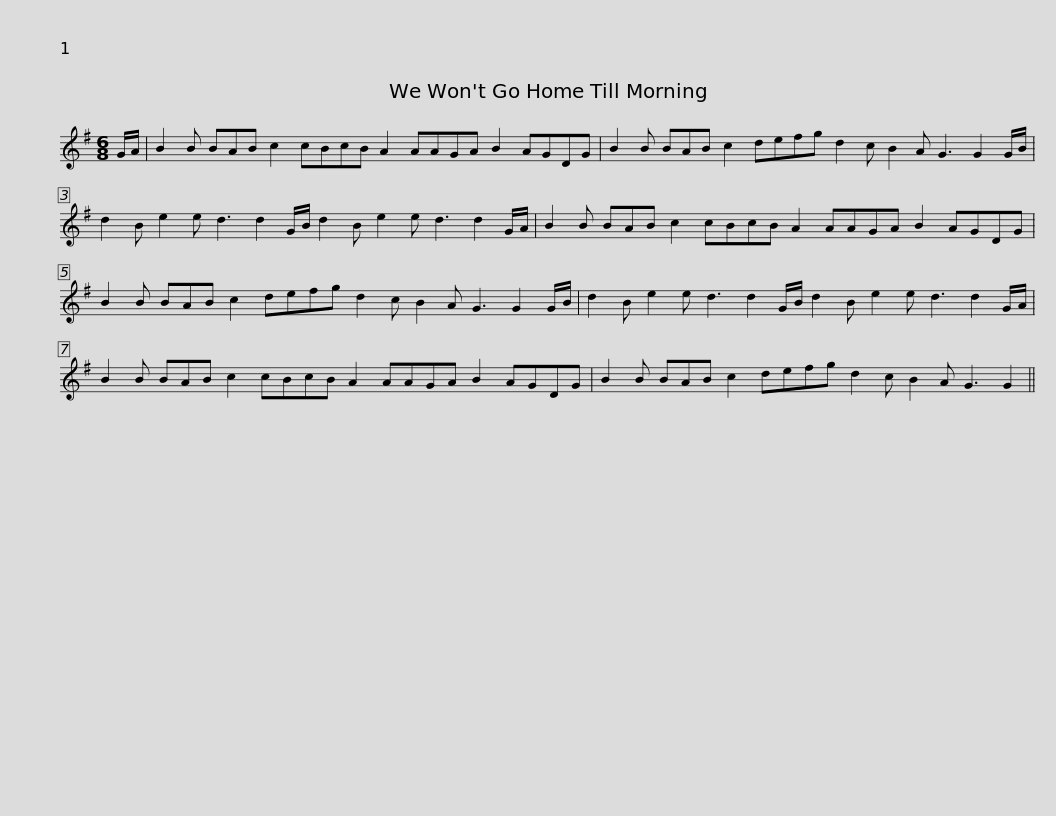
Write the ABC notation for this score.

X:1
L:1/8
M:6/8
I:linebreak $
K:G
V:1 treble
V:1
 G/A/ | B2 B BAB c2 cBcB A2 AAGA B2 AGDG |$ B2 B BAB c2 defg d2 c B2 A G3 G2 G/B/ | d2 B e2 e d3 d2 G/B/ d2 B e2 e d3 d2 G/A/ |$ B2 B BAB c2 cBcB A2 AAGA B2 AGDG |$ %5
 B2 B BAB c2 defg d2 c B2 A G3 G2 G/B/ | d2 B e2 e d3 d2 G/B/ d2 B e2 e d3 d2 G/A/ |$ B2 B BAB c2 cBcB A2 AAGA B2 AGDG | B2 B BAB c2 defg d2 c B2 A G3 G2 || %9
